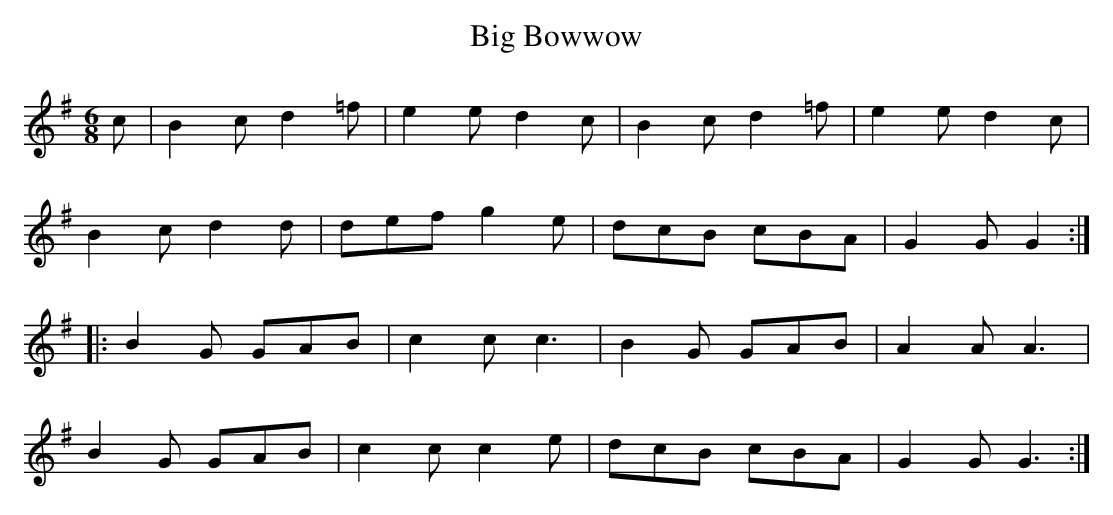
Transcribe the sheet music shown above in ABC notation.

X:1
T:Big Bowwow
M:6/8
L:1/8
K:G
c|B2c d2=f|e2e d2c|B2c d2=f|e2e d2c|
B2c d2d |def g2e|dcB cBA |G2G G2:|
|:B2G GAB |c2c c3|B2G GAB |A2A A3 |
B2G GAB |c2c c2e|dcB cBA |G2G G3:|]
